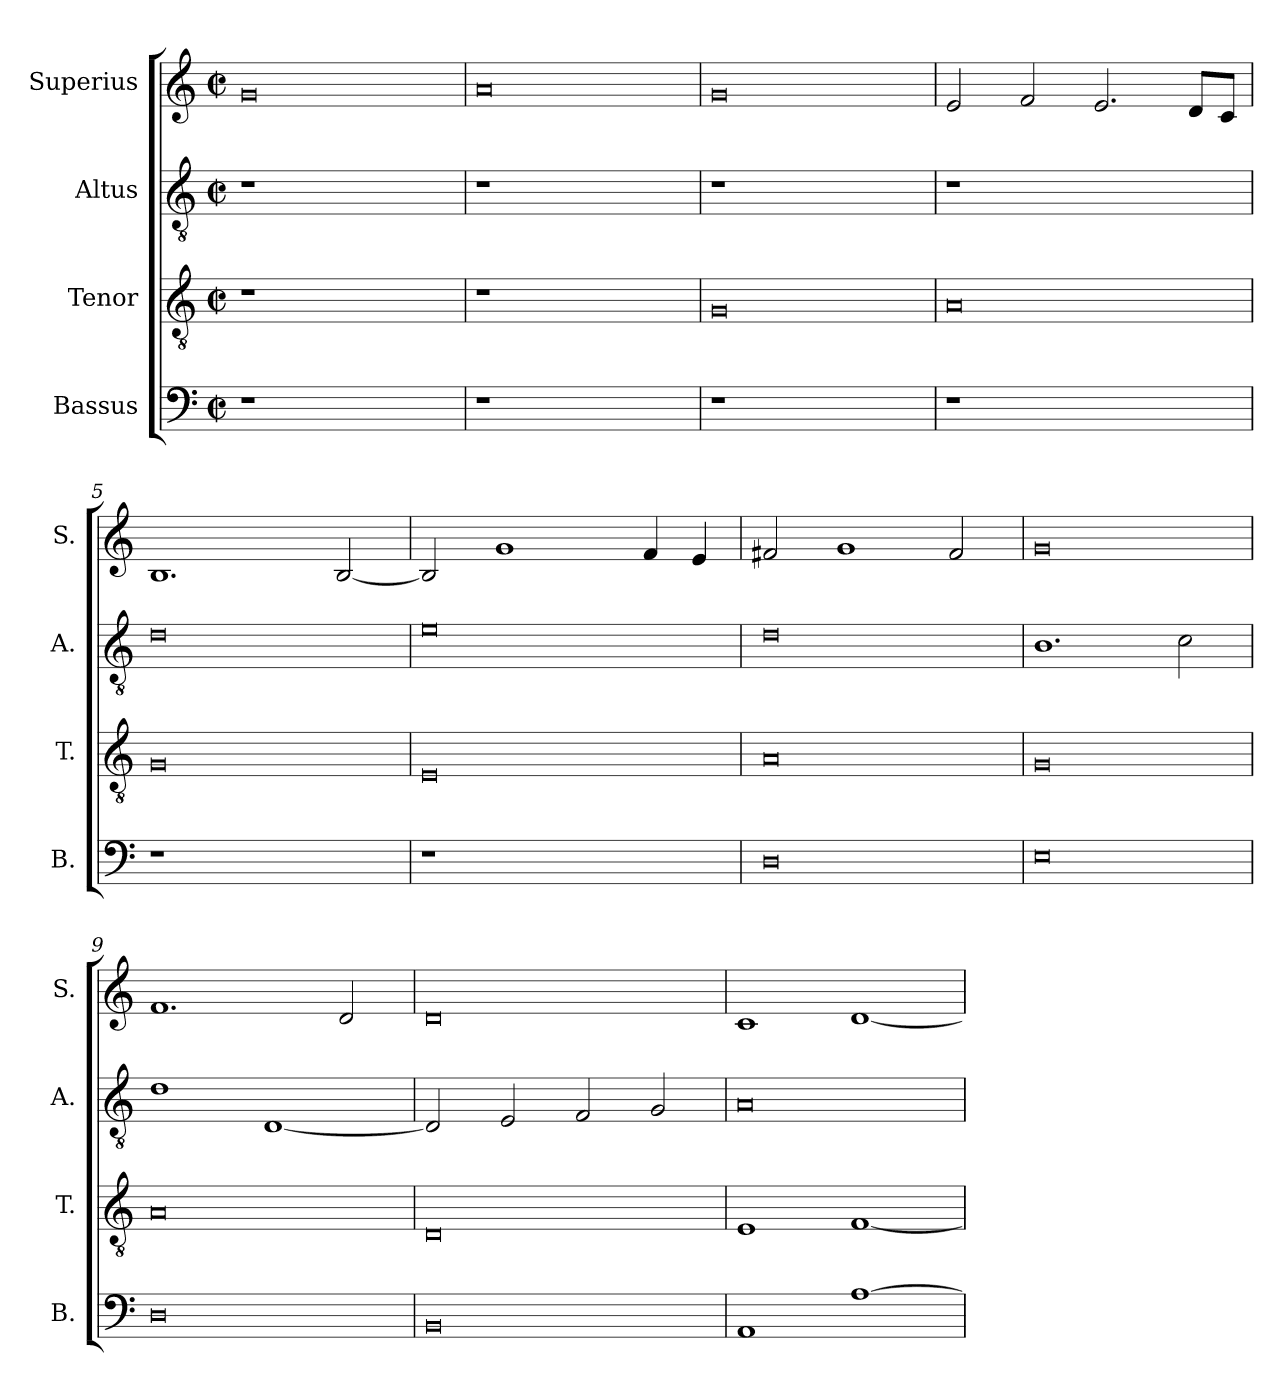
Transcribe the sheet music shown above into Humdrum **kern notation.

**kern	**kern	**kern	**kern
*part4	*part3	*part2	*part1
*staff4	*staff3	*staff2	*staff1
*I"Bassus	*I"Tenor	*I"Altus	*I"Superius
*I'B.	*I'T.	*I'A.	*I'S.
!!LO:PB:g=z
*clefF4	*clefGv2	*clefGv2	*clefG2
*	*ITrd7c12	*ITrd7c12	*
*k[]	*k[]	*k[]	*k[]
*C:	*C:	*C:	*C:
*M2/2	*M2/2	*M2/2	*M2/2
*met(c|)	*met(c|)	*met(c|)	*met(c|)
=1	=1	=1	=1
!LO:N:vis=1	!LO:N:vis=1	!LO:N:vis=1	!
1r	1r	1r	0gi
1ryy	1ryy	1ryy	.
=2	=2	=2	=2
!LO:N:vis=1	!LO:N:vis=1	!LO:N:vis=1	!
1r	1r	1r	0ai
1ryy	1ryy	1ryy	.
=3	=3	=3	=3
!LO:N:vis=1	!	!LO:N:vis=1	!
1r	0GGi	1r	0gi
1ryy	.	1ryy	.
=4	=4	=4	=4
!LO:N:vis=1	!	!LO:N:vis=1	!
1r	0AAi	1r	2ei/
.	.	.	2fi/
1ryy	.	1ryy	2.ei/
.	.	.	8di/L
.	.	.	8ci/J
=5	=5	=5	=5
!LO:N:vis=1	!	!	!
1r	0GGi	0Di	1.Bi
1ryy	.	.	.
.	.	.	[<2Bi/
=6	=6	=6	=6
!LO:N:vis=1	!	!	!
1r	0EEi	0Ei	2Bi/]
.	.	.	1gi
1ryy	.	.	.
.	.	.	4fi/
.	.	.	4ei/
!!LO:LB:g=z
=7	=7	=7	=7
0Di	0AAi	0Di	2f#Xi/
.	.	.	1gi
.	.	.	2f#i/
=8	=8	=8	=8
0Ei	0GGi	1.BBi	0gi
.	.	2Ci\	.
=9	=9	=9	=9
0Di	0AAi	1Di	1.fi
.	.	[<1DDi	.
.	.	.	2di/
=10	=10	=10	=10
0BBi	0DDi	2DDi/]	0di
.	.	2EEi/	.
.	.	2FFi/	.
.	.	2GGi/	.
=11	=11	=11	=11
1AAi	1EEi	0AAi	1ci
[>1Ai	[<1FFi	.	[<1di
=	=	=	=
*-	*-	*-	*-
